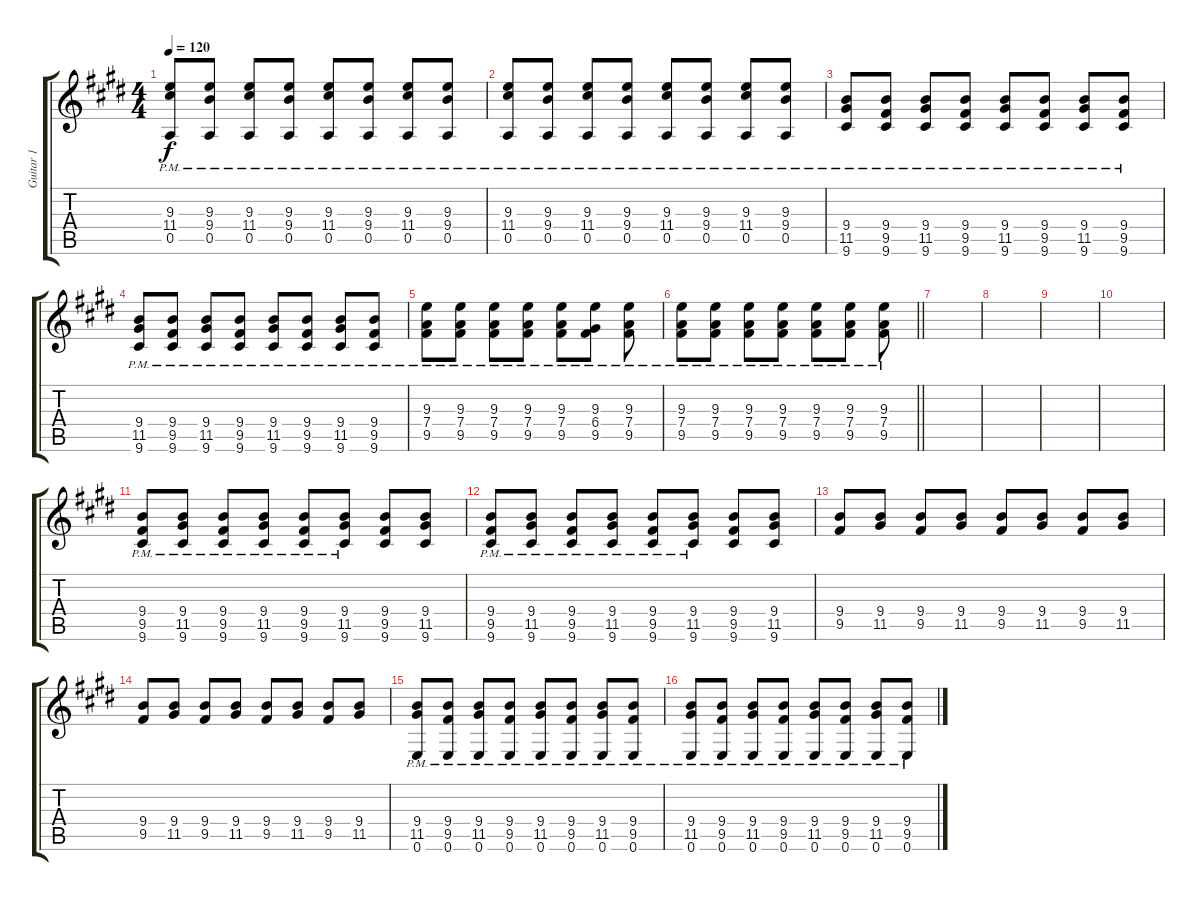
\track ("Guitar 1" "Guitar 1") {instrument acousticguitarsteel}
\staff {score tabs}
\tuning (E4 B3 G3 D3 A2 E2) {hide}
\ts (4 4)
\tempo 120
\clef g2
\ks e
(9.3{pm} 11.4{pm} 0.5{pm}).8{dy f} (9.3{pm} 9.4{pm} 0.5{pm}).8 (9.3{pm} 11.4{pm} 0.5{pm}).8 (9.3{pm} 9.4{pm} 0.5{pm}).8 (9.3{pm} 11.4{pm} 0.5{pm}).8 (9.3{pm} 9.4{pm} 0.5{pm}).8 (9.3{pm} 11.4{pm} 0.5{pm}).8 (9.3{pm} 9.4{pm} 0.5{pm}).8 |
(9.3{pm} 11.4{pm} 0.5{pm}).8 (9.3{pm} 9.4{pm} 0.5{pm}).8 (9.3{pm} 11.4{pm} 0.5{pm}).8 (9.3{pm} 9.4{pm} 0.5{pm}).8 (9.3{pm} 11.4{pm} 0.5{pm}).8 (9.3{pm} 9.4{pm} 0.5{pm}).8 (9.3{pm} 11.4{pm} 0.5{pm}).8 (9.3{pm} 9.4{pm} 0.5{pm}).8 |
(9.4{pm} 11.5{pm} 9.6{pm}).8 (9.4{pm} 9.5{pm} 9.6{pm}).8 (9.4{pm} 11.5{pm} 9.6{pm}).8 (9.4{pm} 9.5{pm} 9.6{pm}).8 (9.4{pm} 11.5{pm} 9.6{pm}).8 (9.4{pm} 9.5{pm} 9.6{pm}).8 (9.4{pm} 11.5{pm} 9.6{pm}).8 (9.4{pm} 9.5{pm} 9.6{pm}).8 |
(9.4{pm} 11.5{pm} 9.6{pm}).8 (9.4{pm} 9.5{pm} 9.6{pm}).8 (9.4{pm} 11.5{pm} 9.6{pm}).8 (9.4{pm} 9.5{pm} 9.6{pm}).8 (9.4{pm} 11.5{pm} 9.6{pm}).8 (9.4{pm} 9.5{pm} 9.6{pm}).8 (9.4{pm} 11.5{pm} 9.6{pm}).8 (9.4{pm} 9.5{pm} 9.6{pm}).8 |
(9.3{pm} 7.4{pm} 9.5{pm}).8 (9.3{pm} 7.4{pm} 9.5{pm}).8 (9.3{pm} 7.4{pm} 9.5{pm}).8 (9.3{pm} 7.4{pm} 9.5{pm}).8 (9.3{pm} 7.4{pm} 9.5{pm}).8 (9.3{pm} 6.4{pm} 9.5{pm}).8 (9.3{pm} 7.4{pm} 9.5{pm}).8 |
\barLineRight lightlight
(9.3{pm} 7.4{pm} 9.5{pm}).8 (9.3{pm} 7.4{pm} 9.5{pm}).8 (9.3{pm} 7.4{pm} 9.5{pm}).8 (9.3{pm} 7.4{pm} 9.5{pm}).8 (9.3{pm} 7.4{pm} 9.5{pm}).8 (9.3{pm} 7.4{pm} 9.5{pm}).8 (9.3{pm} 7.4{pm} 9.5{pm}).8 |
|
|
|
|
(9.4{pm} 9.5{pm} 9.6{pm}).8 (9.4{pm} 11.5{pm} 9.6{pm}).8 (9.4{pm} 9.5{pm} 9.6{pm}).8 (9.4{pm} 11.5{pm} 9.6{pm}).8 (9.4{pm} 9.5{pm} 9.6{pm}).8 (9.4{pm} 11.5{pm} 9.6{pm}).8 (9.4 9.5 9.6).8 (9.4 11.5 9.6).8 |
(9.4{pm} 9.5{pm} 9.6{pm}).8 (9.4{pm} 11.5{pm} 9.6{pm}).8 (9.4{pm} 9.5{pm} 9.6{pm}).8 (9.4{pm} 11.5{pm} 9.6{pm}).8 (9.4{pm} 9.5{pm} 9.6{pm}).8 (9.4{pm} 11.5{pm} 9.6{pm}).8 (9.4 9.5 9.6).8 (9.4 11.5 9.6).8 |
(9.4 9.5).8 (9.4 11.5).8 (9.4 9.5).8 (9.4 11.5).8 (9.4 9.5).8 (9.4 11.5).8 (9.4 9.5).8 (9.4 11.5).8 |
(9.4 9.5).8 (9.4 11.5).8 (9.4 9.5).8 (9.4 11.5).8 (9.4 9.5).8 (9.4 11.5).8 (9.4 9.5).8 (9.4 11.5).8 |
(9.4{pm} 11.5{pm} 0.6{pm}).8 (9.4{pm} 9.5{pm} 0.6{pm}).8 (9.4{pm} 11.5{pm} 0.6{pm}).8 (9.4{pm} 9.5{pm} 0.6{pm}).8 (9.4{pm} 11.5{pm} 0.6{pm}).8 (9.4{pm} 9.5{pm} 0.6{pm}).8 (9.4{pm} 11.5{pm} 0.6{pm}).8 (9.4{pm} 9.5{pm} 0.6{pm}).8 |
(9.4{pm} 11.5{pm} 0.6{pm}).8 (9.4{pm} 9.5{pm} 0.6{pm}).8 (9.4{pm} 11.5{pm} 0.6{pm}).8 (9.4{pm} 9.5{pm} 0.6{pm}).8 (9.4{pm} 11.5{pm} 0.6{pm}).8 (9.4{pm} 9.5{pm} 0.6{pm}).8 (9.4{pm} 11.5{pm} 0.6{pm}).8 (9.4{pm} 9.5{pm} 0.6{pm}).8
